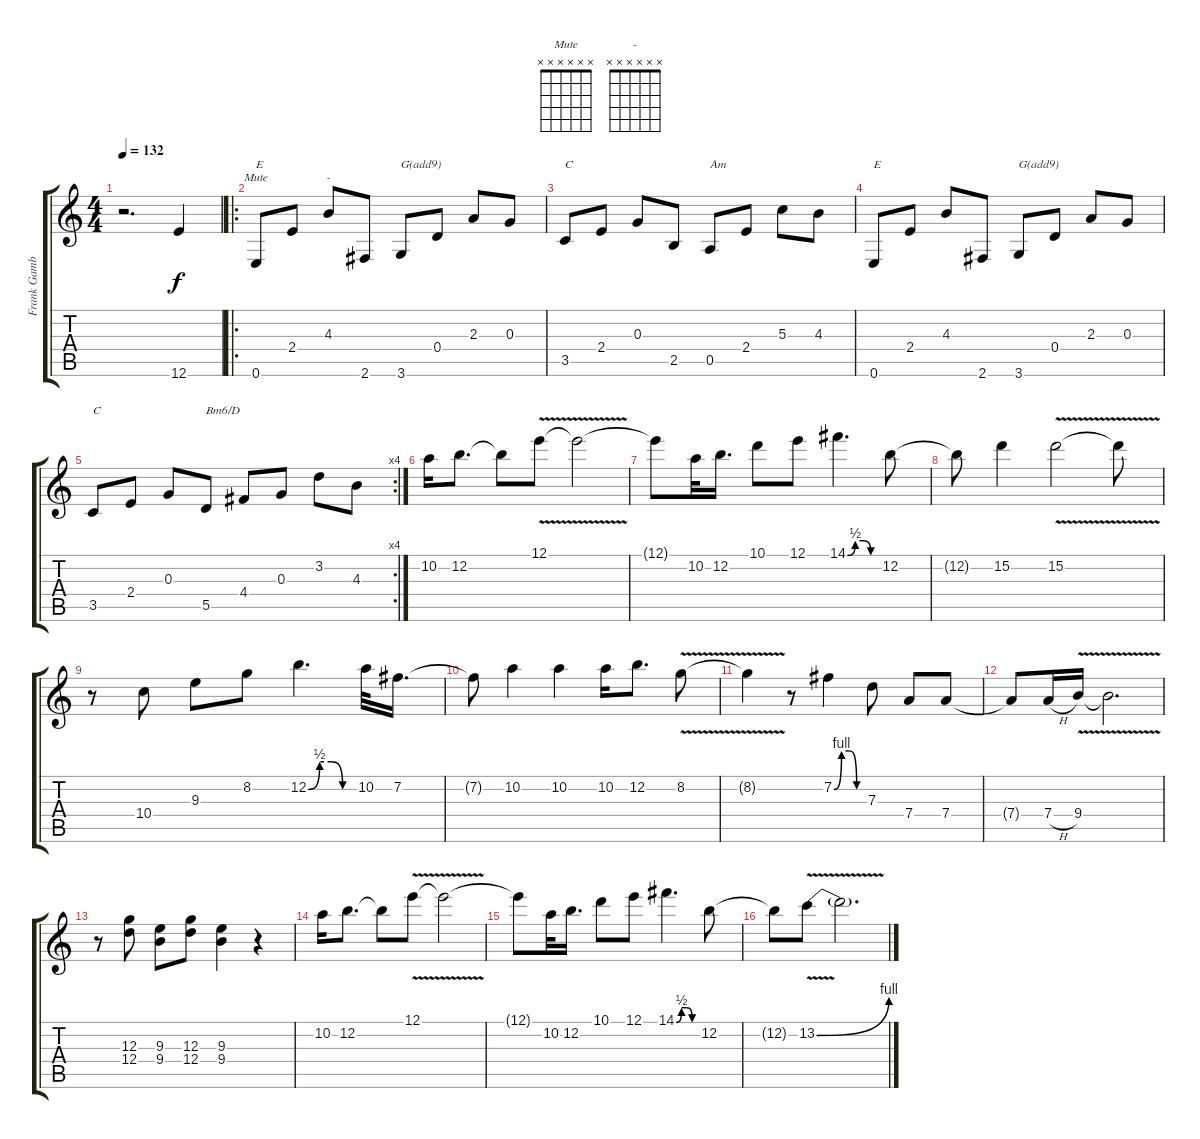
\track ("Frank Gambale" "Frank Gamb") {instrument distortionguitar}
\staff {score tabs}
\tuning (E4 B3 G3 D3 A2 E2) {hide}
\chord ("Mute" x x x x x x)
\chord ("-" x x x x x x)
\ts (4 4)
\tempo 132
\clef g2
\ks c
r.2{d dy f instrument distortionguitar} 12.6.4 |
\ro
0.6.8{ch "Mute" txt "E"} 2.4.8 4.3.8{ch "-"} 2.6.8 3.6.8{txt "G(add9)"} 0.4.8 2.3.8 0.3.8 |
3.5.8{txt "C"} 2.4.8 0.3.8 2.5.8 0.5.8{txt "Am"} 2.4.8 5.3.8 4.3.8 |
0.6.8{txt "E"} 2.4.8 4.3.8 2.6.8 3.6.8{txt "G(add9)"} 0.4.8 2.3.8 0.3.8 |
\rc 4
3.5.8{txt "C"} 2.4.8 0.3.8 5.5.8{txt "Bm6/D"} 4.4.8 0.3.8 3.2.8 4.3.8 |
10.2.16 12.2.8{d} 12.2{t}.8 12.1{v}.8 12.1{t}.2 |
12.1{t}.8 10.2.32 12.2.16{d} 10.1.8 12.1.8 14.1{be (custom 0 0 15 2 30 2 45 0 60 0)}.4{d} 12.2.8 |
12.2{t}.8 15.2.4 15.2{v}.2 15.2{t}.8 |
r.8 10.4.8 9.3.8 8.2.8 12.2{be (custom 0 0 15 2 30 2 45 0 60 0)}.4{d} 10.2.32 7.2.16{d} |
7.2{t}.8 10.2.4 10.2.4 10.2.16 12.2.8{d} 8.2{v}.8 |
8.2{t}.4 r.8 7.2{be (custom 0 0 15 4 30 4 45 0 60 0)}.4 7.3.8 7.4.8 7.4.8 |
7.4{t}.8 7.4{h}.16 9.4{v}.16 9.4{t}.2{d} |
r.8 (12.3 12.4).8 (9.3 9.4).8 (12.3 12.4).8 (9.3 9.4).4 r.4 |
10.2.16 12.2.8{d} 12.2{t}.8 12.1{v}.8 12.1{t}.2 |
12.1{t}.8 10.2.32 12.2.16{d} 10.1.8 12.1.8 14.1{be (custom 0 0 15 2 30 2 45 0 60 0)}.4{d} 12.2.8 |
12.2{t}.8 13.2{be (bend 0 0 60 4) v}.8 13.2{t}.2{d}
